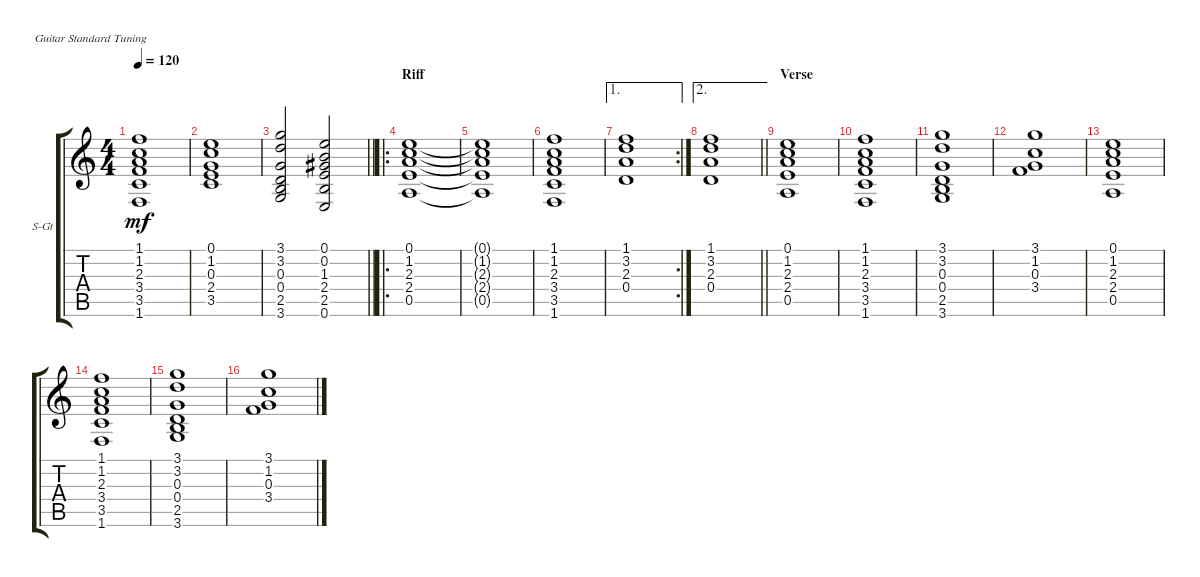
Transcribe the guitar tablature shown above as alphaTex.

\defaultSystemsLayout 4
\bracketExtendMode groupsimilarinstruments
\firstSystemTrackNameOrientation horizontal
\otherSystemsTrackNameOrientation horizontal
\track ("Rhythm Acoustic" "S-Gt") {instrument acousticguitarsteel}
\staff {score tabs}
\tuning (E4 B3 G3 D3 A2 E2)
\ts (4 4)
\tempo 120
\clef g2
\ks aminor
(1.6 3.5 3.4 2.3 1.2 1.1).1{dy mf} |
(3.5 2.4 0.3 1.2 0.1).1 |
\barLineRight lightlight
(3.6 2.5 0.4 0.3 3.2 3.1).2 (0.6 2.5 2.4 1.3 0.2 0.1).2 |
\ro
\section ("" "Riff")
(0.5 2.4 2.3 1.2 0.1).1 |
(0.1{t} 1.2{t} 2.3{t} 2.4{t} 0.5{t}).1 |
(1.6 3.5 3.4 2.3 1.2 1.1).1 |
\ae 1
\rc 2
(0.4 2.3 3.2 1.1).1 |
\ae 2
\barLineRight lightlight
(0.4 2.3 3.2 1.1).1 |
\section ("" "Verse")
(0.5 2.4 2.3 1.2 0.1).1 |
(1.6 3.5 3.4 2.3 1.2 1.1).1 |
(3.6 2.5 0.4 0.3 3.2 3.1).1 |
(3.4 0.3 1.2 3.1).1 |
(0.5 2.4 2.3 1.2 0.1).1 |
(1.6 3.5 3.4 2.3 1.2 1.1).1 |
(3.6 2.5 0.4 0.3 3.2 3.1).1 |
(3.4 0.3 1.2 3.1).1
